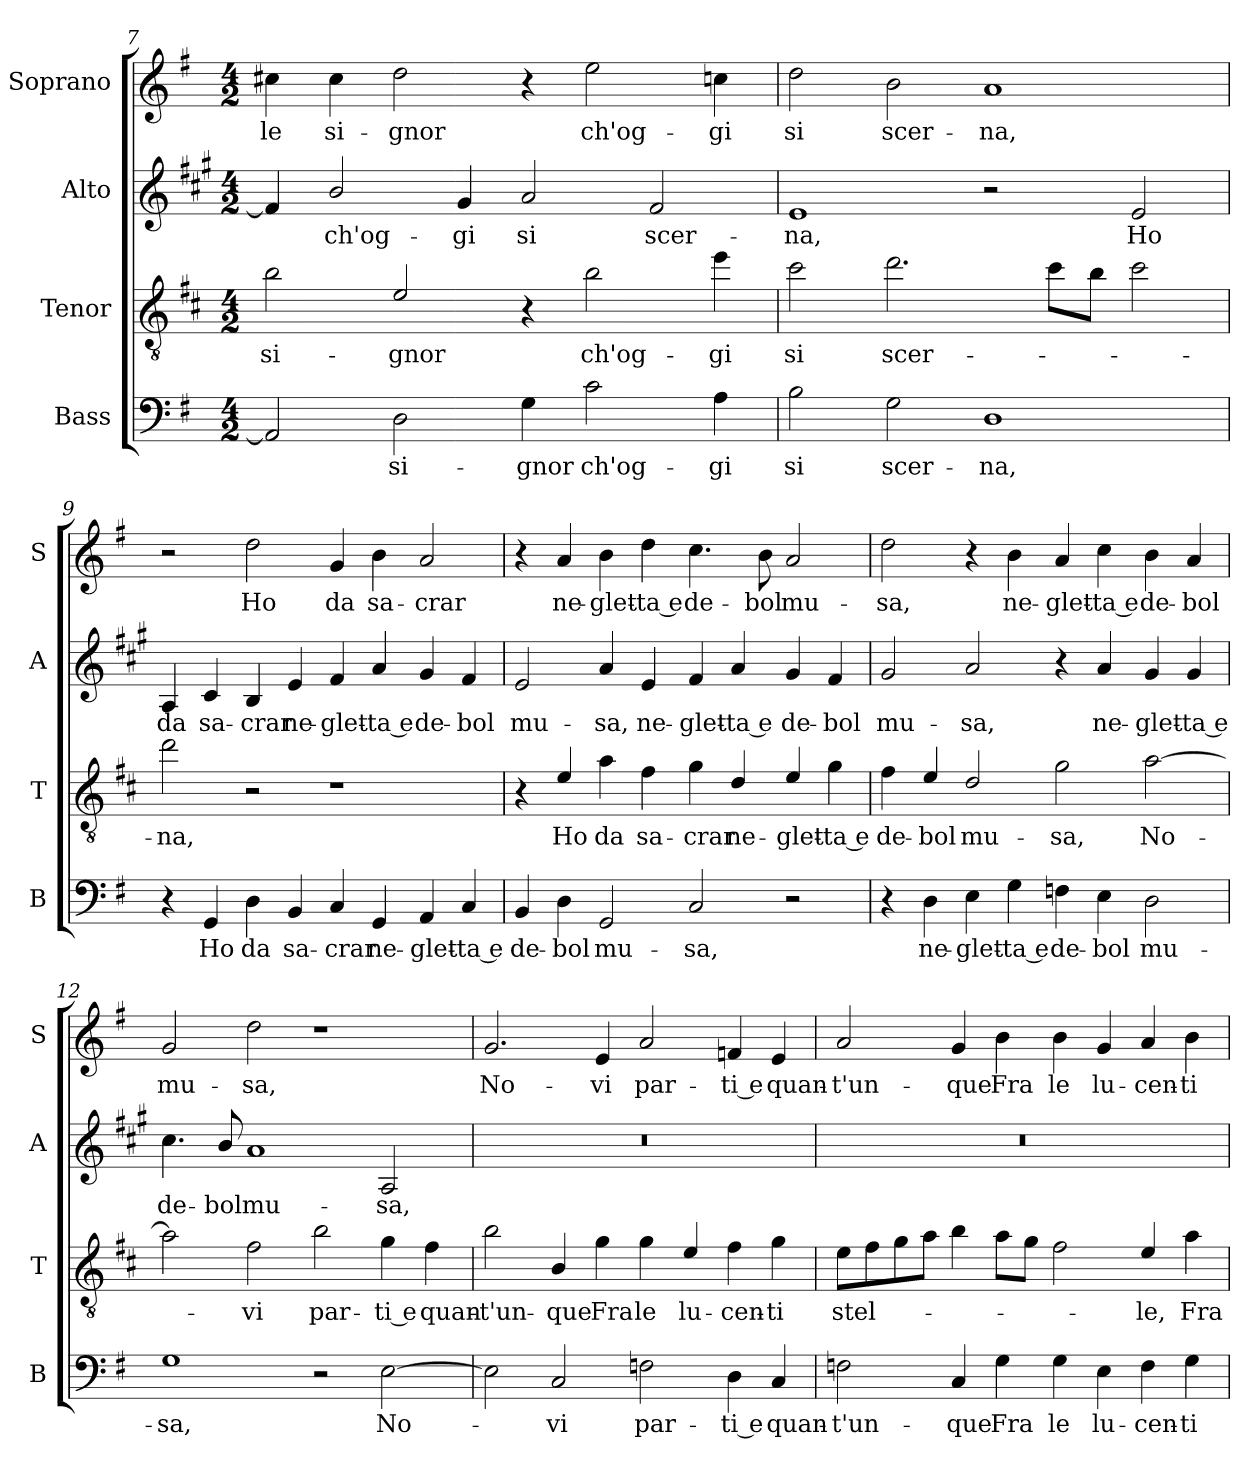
**kern	**text	**kern	**text	**kern	**text	**kern	**text
*part4	*part4	*part3	*part3	*part2	*part2	*part1	*part1
*staff4	*staff4	*staff3	*staff3	*staff2	*staff2	*staff1	*staff1
*I"Bass	*	*I"Tenor	*	*I"Alto	*	*I"Soprano	*
*I'B	*	*I'T	*	*I'A	*	*I'S	*
*clefF4	*	*clefGv2	*	*clefG2	*	*clefG2	*
*	*	*ITrd4c7	*	*ITrd1c2	*	*	*
*k[f#]	*	*k[f#]	*	*k[f#]	*	*k[f#]	*
*G:	*	*G:	*	*G:	*	*G:	*
*M4/2	*	*M4/2	*	*M4/2	*	*M4/2	*
=7	=7	=7	=7	=7	=7	=7	=7
!	!	!	!LO:LY:b	!	!	!	!LO:LY:b
2AA/]	.	2e\	si-	4e/]	.	4cc#X\	-le
!	!	!	!	!	!LO:LY:b	!	!LO:LY:b
.	.	.	.	2a/	ch'og-	4cc#\	si-
!	!LO:LY:b	!	!LO:LY:b	!	!	!	!LO:LY:b
2D\	si-	2A/	-gnor	.	.	2dd\	-gnor
!	!	!	!	!	!LO:LY:b	!	!
.	.	.	.	4f#/	-gi	.	.
!	!LO:LY:b	!	!	!	!LO:LY:b	!	!
4G\	-gnor	4r	.	2g/	si	4r	.
!	!LO:LY:b	!	!LO:LY:b	!	!	!	!LO:LY:b
2c\	ch'og-	2e\	ch'og-	.	.	2ee\	ch'og-
!	!	!	!	!	!LO:LY:b	!	!
.	.	.	.	2e/	scer-	.	.
!	!LO:LY:b	!	!LO:LY:b	!	!	!	!LO:LY:b
4A\	-gi	4a\	-gi	.	.	4ccn\	-gi
=8	=8	=8	=8	=8	=8	=8	=8
!	!LO:LY:b	!	!LO:LY:b	!	!LO:LY:b	!	!LO:LY:b
2B\	si	2f#\	si	1d	-na,	2dd\	si
!	!LO:LY:b	!	!LO:LY:b	!	!	!	!LO:LY:b
2G\	scer-	2.g\	scer-	.	.	2b\	scer-
!	!LO:LY:b	!	!	!	!	!	!LO:LY:b
1D	-na,	.	.	2r	.	1a	-na,
.	.	8f#\L	.	.	.	.	.
.	.	8e\J	.	.	.	.	.
!	!	!	!	!	!LO:LY:b	!	!
.	.	2f#\	.	2d/	Ho	.	.
!!LO:PB:g=z
=9	=9	=9	=9	=9	=9	=9	=9
!	!	!	!LO:LY:b	!	!LO:LY:b	!	!
4r	.	2g\	-na,	4G/	da	2r	.
!	!LO:LY:b	!	!	!	!LO:LY:b	!	!
4GG/	Ho	.	.	4B/	sa-	.	.
!	!LO:LY:b	!	!	!	!LO:LY:b	!	!LO:LY:b
4D\	da	2r	.	4A/	-crar	2dd\	Ho
!	!LO:LY:b	!	!	!	!LO:LY:b	!	!
4BB/	sa-	.	.	4d/	ne-	.	.
!	!LO:LY:b	!	!	!	!LO:LY:b	!	!LO:LY:b
4C/	-crar	1r	.	4e/	-glet-	4g/	da
!	!LO:LY:b	!	!	!	!LO:LY:b	!	!LO:LY:b
4GG/	ne-	.	.	4g/	-ta e	4b\	sa-
!	!LO:LY:b	!	!	!	!LO:LY:b	!	!LO:LY:b
4AA/	-glet-	.	.	4f#/	de-	2a/	-crar
!	!LO:LY:b	!	!	!	!LO:LY:b	!	!
4C/	-ta e	.	.	4e/	-bol	.	.
=10	=10	=10	=10	=10	=10	=10	=10
!	!LO:LY:b	!	!	!	!LO:LY:b	!	!
4BB/	de-	4r	.	2d/	mu-	4r	.
!	!LO:LY:b	!	!LO:LY:b	!	!	!	!LO:LY:b
4D\	-bol	4A/	Ho	.	.	4a/	ne-
!	!LO:LY:b	!	!LO:LY:b	!	!LO:LY:b	!	!LO:LY:b
2GG/	mu-	4d\	da	4g/	-sa,	4b\	-glet-
!	!	!	!LO:LY:b	!	!LO:LY:b	!	!LO:LY:b
.	.	4B\	sa-	4d/	ne-	4dd\	-ta e
!	!LO:LY:b	!	!LO:LY:b	!	!LO:LY:b	!	!LO:LY:b
2C/	-sa,	4c\	-crar	4e/	-glet-	4.cc\	de-
!	!	!	!LO:LY:b	!	!LO:LY:b	!	!
.	.	4G/	ne-	4g/	-ta e	.	.
!	!	!	!	!	!	!	!LO:LY:b
.	.	.	.	.	.	8b\	-bol
!	!	!	!LO:LY:b	!	!LO:LY:b	!	!LO:LY:b
2r	.	4A/	-glet-	4f#/	de-	2a/	mu-
!	!	!	!LO:LY:b	!	!LO:LY:b	!	!
.	.	4c\	-ta e	4e/	-bol	.	.
=11	=11	=11	=11	=11	=11	=11	=11
!	!	!	!LO:LY:b	!	!LO:LY:b	!	!LO:LY:b
4r	.	4B\	de-	2f#/	mu-	2dd\	-sa,
!	!LO:LY:b	!	!LO:LY:b	!	!	!	!
4D\	ne-	4A/	-bol	.	.	.	.
!	!LO:LY:b	!	!LO:LY:b	!	!LO:LY:b	!	!
4E\	-glet-	2G/	mu-	2g/	-sa,	4r	.
!	!LO:LY:b	!	!	!	!	!	!LO:LY:b
4G\	-ta e	.	.	.	.	4b\	ne-
!	!LO:LY:b	!	!LO:LY:b	!	!	!	!LO:LY:b
4Fn\	de-	2c\	-sa,	4r	.	4a/	-glet-
!	!LO:LY:b	!	!	!	!LO:LY:b	!	!LO:LY:b
4E\	-bol	.	.	4g/	ne-	4cc\	-ta e
!	!LO:LY:b	!	!LO:LY:b	!	!LO:LY:b	!	!LO:LY:b
2D\	mu-	[2d\	No-	4f#/	-glet-	4b\	de-
!	!	!	!	!	!LO:LY:b	!	!LO:LY:b
.	.	.	.	4f#/	-ta e	4a/	-bol
!!LO:LB:g=z
=12	=12	=12	=12	=12	=12	=12	=12
!	!LO:LY:b	!	!	!	!LO:LY:b	!	!LO:LY:b
1G	-sa,	2d\]	.	4.b\	de-	2g/	mu-
!	!	!	!	!	!LO:LY:b	!	!
.	.	.	.	8a/	-bol	.	.
!	!	!	!LO:LY:b	!	!LO:LY:b	!	!LO:LY:b
.	.	2B\	-vi	1g	mu-	2dd\	-sa,
!	!	!	!LO:LY:b	!	!	!	!
2r	.	2e\	par-	.	.	1r	.
!	!LO:LY:b	!	!LO:LY:b	!	!LO:LY:b	!	!
[2E\	No-	4c\	-ti e	2G/	-sa,	.	.
!	!	!	!LO:LY:b	!	!	!	!
.	.	4B\	quan-	.	.	.	.
=13	=13	=13	=13	=13	=13	=13	=13
!	!	!	!LO:LY:b	!	!	!	!LO:LY:b
2E\]	.	2e\	-t'un-	0r	.	2.g/	No-
!	!LO:LY:b	!	!LO:LY:b	!	!	!	!
2C/	-vi	4E/	-que	.	.	.	.
!	!	!	!LO:LY:b	!	!	!	!LO:LY:b
.	.	4c\	Fra	.	.	4e/	-vi
!	!LO:LY:b	!	!LO:LY:b	!	!	!	!LO:LY:b
2Fn\	par-	4c\	le	.	.	2a/	par-
!	!	!	!LO:LY:b	!	!	!	!
.	.	4A/	lu-	.	.	.	.
!	!LO:LY:b	!	!LO:LY:b	!	!	!	!LO:LY:b
4D\	-ti e	4B\	-cen-	.	.	4fn/	-ti e
!	!LO:LY:b	!	!LO:LY:b	!	!	!	!LO:LY:b
4C/	quan-	4c\	-ti	.	.	4e/	quan-
=14	=14	=14	=14	=14	=14	=14	=14
!	!LO:LY:b	!	!LO:LY:b	!	!	!	!LO:LY:b
2Fn\	-t'un-	8A\L	stel-	0r	.	2a/	-t'un-
.	.	8B\	.	.	.	.	.
.	.	8c\	.	.	.	.	.
.	.	8d\J	.	.	.	.	.
!	!LO:LY:b	!	!	!	!	!	!LO:LY:b
4C/	-que	4e\	.	.	.	4g/	-que
!	!LO:LY:b	!	!	!	!	!	!LO:LY:b
4G\	Fra	8d\L	.	.	.	4b\	Fra
.	.	8c\J	.	.	.	.	.
!	!LO:LY:b	!	!	!	!	!	!LO:LY:b
4G\	le	2B\	.	.	.	4b\	le
!	!LO:LY:b	!	!	!	!	!	!LO:LY:b
4E\	lu-	.	.	.	.	4g/	lu-
!	!LO:LY:b	!	!LO:LY:b	!	!	!	!LO:LY:b
4F\	-cen-	4A/	-le,	.	.	4a/	-cen-
!	!LO:LY:b	!	!LO:LY:b	!	!	!	!LO:LY:b
4G\	-ti	4d\	Fra	.	.	4b\	-ti
=	=	=	=	=	=	=	=
*-	*-	*-	*-	*-	*-	*-	*-
